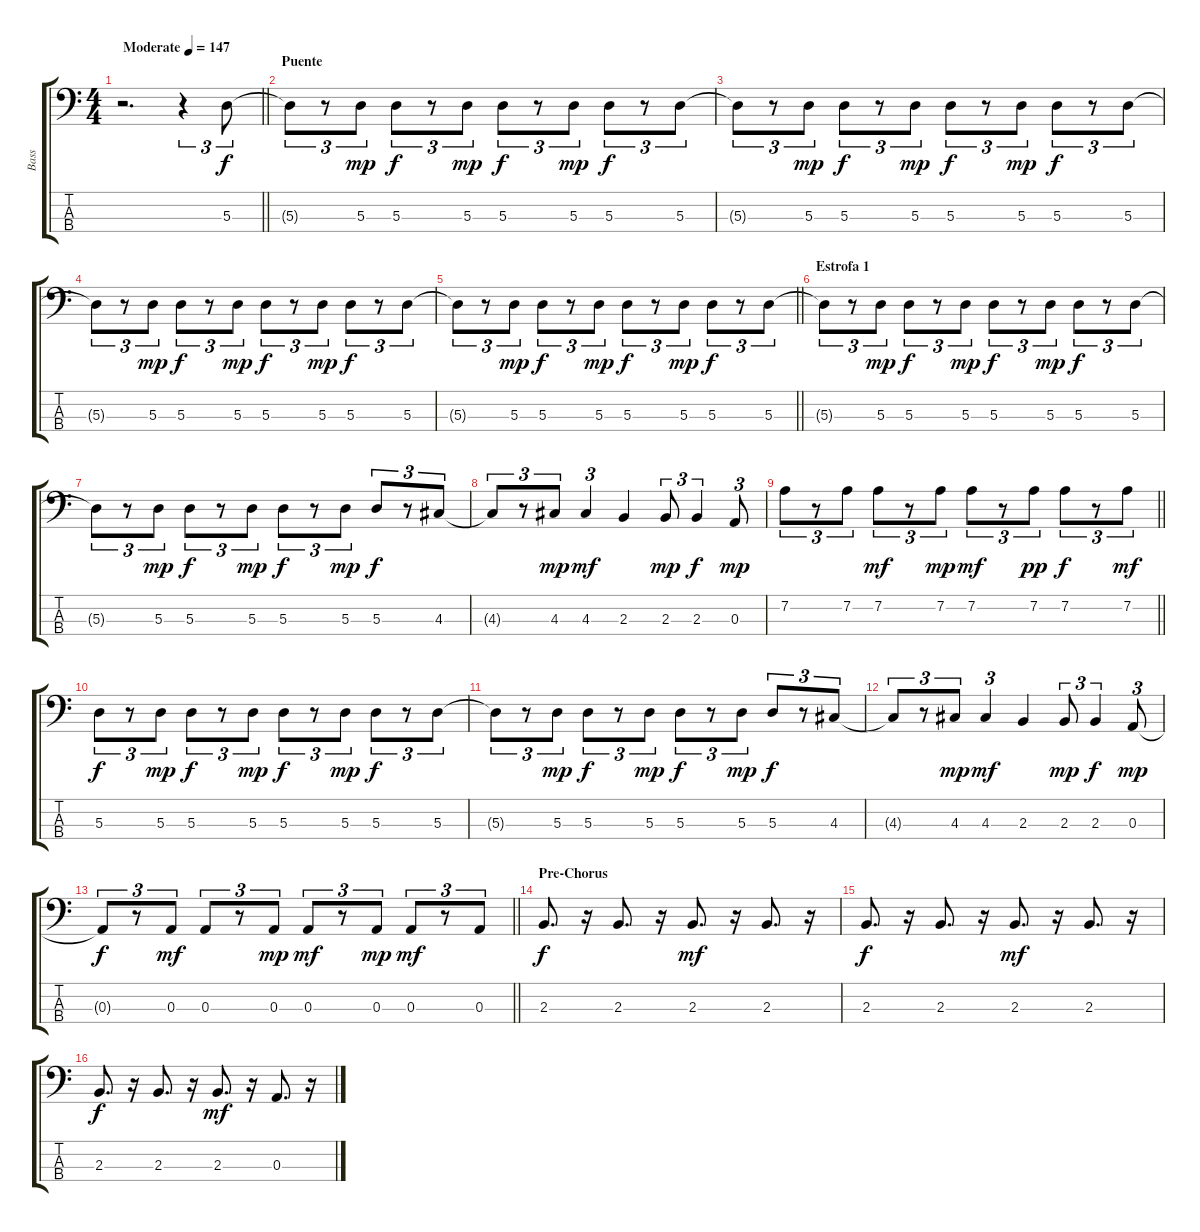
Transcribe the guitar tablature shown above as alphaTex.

\track ("Bass" "Bass") {instrument electricbassfinger}
\staff {score tabs}
\tuning (G2 D2 A1 E1) {hide}
\ts (4 4)
\tempo (147 "Moderate")
\clef f4
\barLineRight lightlight
\ks c
r.2{d dy f instrument electricbassfinger} r.4{tu (3 2)} 5.3.8{tu (3 2)} |
\section ("" "Puente")
5.3{t}.8{tu (3 2)} r.8{tu (3 2)} 5.3.8{tu (3 2) dy mp} 5.3.8{tu (3 2) dy f} r.8{tu (3 2)} 5.3.8{tu (3 2) dy mp} 5.3.8{tu (3 2) dy f} r.8{tu (3 2)} 5.3.8{tu (3 2) dy mp} 5.3.8{tu (3 2) dy f} r.8{tu (3 2)} 5.3.8{tu (3 2)} |
5.3{t}.8{tu (3 2)} r.8{tu (3 2)} 5.3.8{tu (3 2) dy mp} 5.3.8{tu (3 2) dy f} r.8{tu (3 2)} 5.3.8{tu (3 2) dy mp} 5.3.8{tu (3 2) dy f} r.8{tu (3 2)} 5.3.8{tu (3 2) dy mp} 5.3.8{tu (3 2) dy f} r.8{tu (3 2)} 5.3.8{tu (3 2)} |
5.3{t}.8{tu (3 2)} r.8{tu (3 2)} 5.3.8{tu (3 2) dy mp} 5.3.8{tu (3 2) dy f} r.8{tu (3 2)} 5.3.8{tu (3 2) dy mp} 5.3.8{tu (3 2) dy f} r.8{tu (3 2)} 5.3.8{tu (3 2) dy mp} 5.3.8{tu (3 2) dy f} r.8{tu (3 2)} 5.3.8{tu (3 2)} |
\barLineRight lightlight
5.3{t}.8{tu (3 2)} r.8{tu (3 2)} 5.3.8{tu (3 2) dy mp} 5.3.8{tu (3 2) dy f} r.8{tu (3 2)} 5.3.8{tu (3 2) dy mp} 5.3.8{tu (3 2) dy f} r.8{tu (3 2)} 5.3.8{tu (3 2) dy mp} 5.3.8{tu (3 2) dy f} r.8{tu (3 2)} 5.3.8{tu (3 2)} |
\section ("" "Estrofa 1")
5.3{t}.8{tu (3 2)} r.8{tu (3 2)} 5.3.8{tu (3 2) dy mp} 5.3.8{tu (3 2) dy f} r.8{tu (3 2)} 5.3.8{tu (3 2) dy mp} 5.3.8{tu (3 2) dy f} r.8{tu (3 2)} 5.3.8{tu (3 2) dy mp} 5.3.8{tu (3 2) dy f} r.8{tu (3 2)} 5.3.8{tu (3 2)} |
5.3{t}.8{tu (3 2)} r.8{tu (3 2)} 5.3.8{tu (3 2) dy mp} 5.3.8{tu (3 2) dy f} r.8{tu (3 2)} 5.3.8{tu (3 2) dy mp} 5.3.8{tu (3 2) dy f} r.8{tu (3 2)} 5.3.8{tu (3 2) dy mp} 5.3.8{tu (3 2) dy f} r.8{tu (3 2)} 4.3.8{tu (3 2)} |
4.3{t}.8{tu (3 2)} r.8{tu (3 2)} 4.3.8{tu (3 2) dy mp} 4.3.4{tu (3 2) dy mf} 2.3.4 2.3.8{tu (3 2) dy mp} 2.3.4{tu (3 2) dy f} 0.3.8{tu (3 2) dy mp} |
\barLineRight lightlight
7.2.8{tu (3 2)} r.8{tu (3 2)} 7.2.8{tu (3 2)} 7.2.8{tu (3 2) dy mf} r.8{tu (3 2)} 7.2.8{tu (3 2) dy mp} 7.2.8{tu (3 2) dy mf} r.8{tu (3 2)} 7.2.8{tu (3 2) dy pp} 7.2.8{tu (3 2) dy f} r.8{tu (3 2)} 7.2.8{tu (3 2) dy mf} |
5.3.8{tu (3 2) dy f} r.8{tu (3 2)} 5.3.8{tu (3 2) dy mp} 5.3.8{tu (3 2) dy f} r.8{tu (3 2)} 5.3.8{tu (3 2) dy mp} 5.3.8{tu (3 2) dy f} r.8{tu (3 2)} 5.3.8{tu (3 2) dy mp} 5.3.8{tu (3 2) dy f} r.8{tu (3 2)} 5.3.8{tu (3 2)} |
5.3{t}.8{tu (3 2)} r.8{tu (3 2)} 5.3.8{tu (3 2) dy mp} 5.3.8{tu (3 2) dy f} r.8{tu (3 2)} 5.3.8{tu (3 2) dy mp} 5.3.8{tu (3 2) dy f} r.8{tu (3 2)} 5.3.8{tu (3 2) dy mp} 5.3.8{tu (3 2) dy f} r.8{tu (3 2)} 4.3.8{tu (3 2)} |
4.3{t}.8{tu (3 2)} r.8{tu (3 2)} 4.3.8{tu (3 2) dy mp} 4.3.4{tu (3 2) dy mf} 2.3.4 2.3.8{tu (3 2) dy mp} 2.3.4{tu (3 2) dy f} 0.3.8{tu (3 2) dy mp} |
\barLineRight lightlight
0.3{t}.8{tu (3 2) dy f} r.8{tu (3 2)} 0.3.8{tu (3 2) dy mf} 0.3.8{tu (3 2)} r.8{tu (3 2)} 0.3.8{tu (3 2) dy mp} 0.3.8{tu (3 2) dy mf} r.8{tu (3 2)} 0.3.8{tu (3 2) dy mp} 0.3.8{tu (3 2) dy mf} r.8{tu (3 2)} 0.3.8{tu (3 2)} |
\section ("" "Pre-Chorus")
2.3.8{d dy f} r.16 2.3.8{d} r.16 2.3.8{d dy mf} r.16 2.3.8{d} r.16 |
2.3.8{d dy f} r.16 2.3.8{d} r.16 2.3.8{d dy mf} r.16 2.3.8{d} r.16 |
2.3.8{d dy f} r.16 2.3.8{d} r.16 2.3.8{d dy mf} r.16 0.3.8{d} r.16
